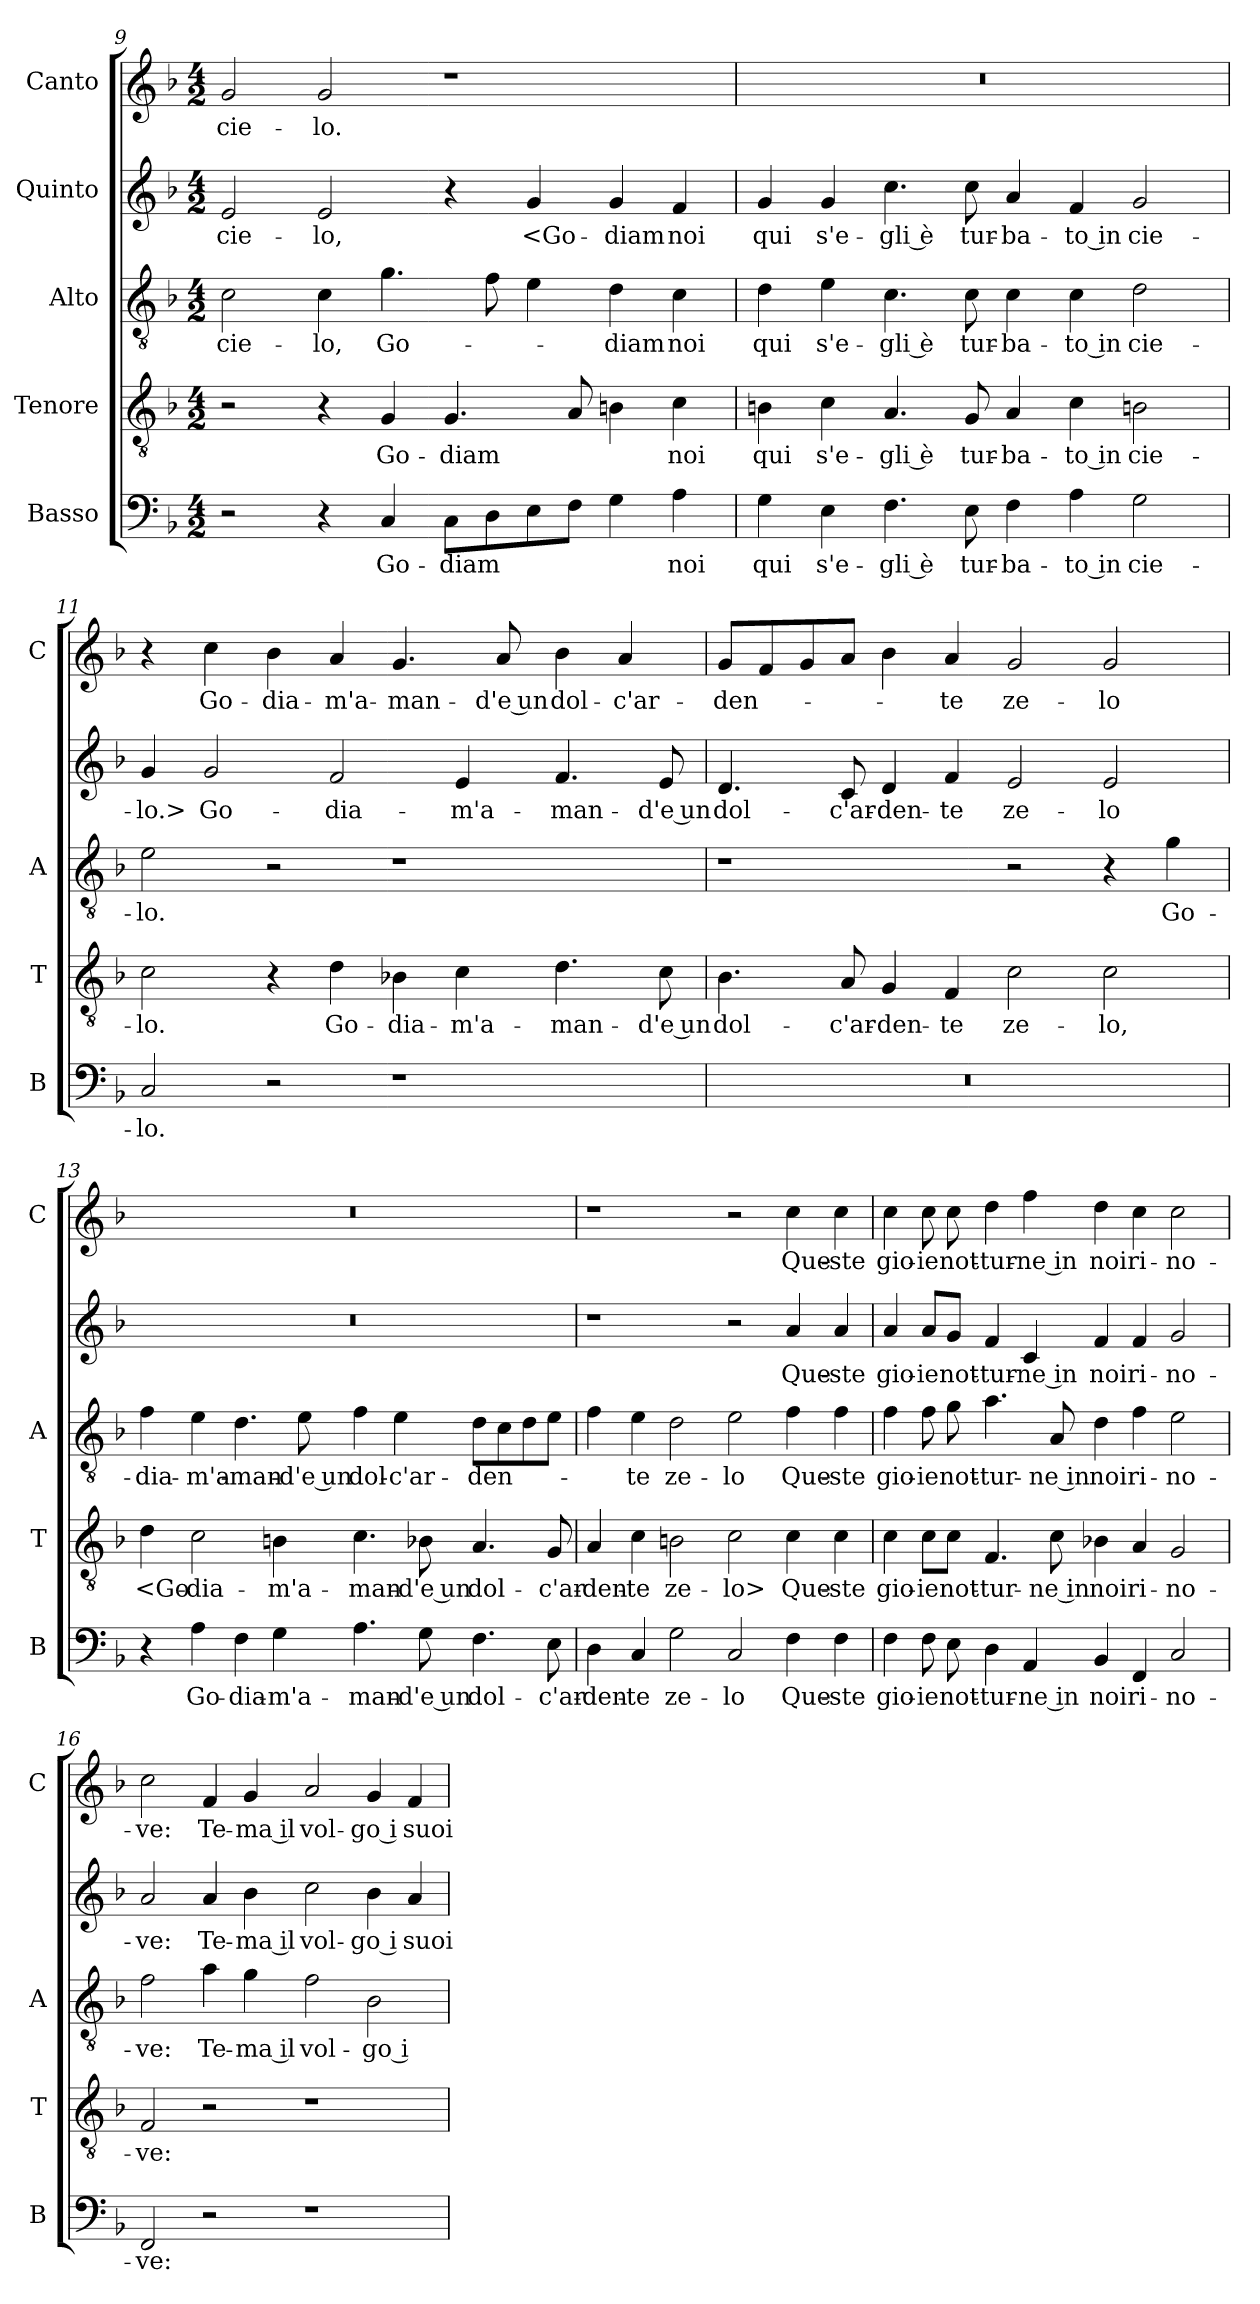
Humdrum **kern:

**kern	**text	**kern	**text	**kern	**text	**kern	**text	**kern	**text
*part5	*part5	*part4	*part4	*part3	*part3	*part2	*part2	*part1	*part1
*staff5	*staff5	*staff4	*staff4	*staff3	*staff3	*staff2	*staff2	*staff1	*staff1
*I"Basso	*	*I"Tenore	*	*I"Alto	*	*I"Quinto	*	*I"Canto	*
*I'B	*	*I'T	*	*I'A	*	*	*	*I'C	*
*clefF4	*	*clefGv2	*	*clefGv2	*	*clefG2	*	*clefG2	*
*k[b-]	*	*k[b-]	*	*k[b-]	*	*k[b-]	*	*k[b-]	*
*F:	*	*F:	*	*F:	*	*F:	*	*F:	*
*M4/2	*	*M4/2	*	*M4/2	*	*M4/2	*	*M4/2	*
=9	=9	=9	=9	=9	=9	=9	=9	=9	=9
2r	.	2r	.	2c	cie-	2e	cie-	2g	cie-
4r	.	4r	.	4c	-lo,	2e	-lo,	2g	-lo.
4C	Go-	4G	Go-	4.g	Go-	.	.	.	.
8CL	-diam	4.G	-diam	.	.	4r	.	1r	.
8D	.	.	.	8f	.	.	.	.	.
8E	.	.	.	4e	.	4g	<Go-	.	.
8FJ	.	8A	.	.	.	.	.	.	.
4G	.	4Bn	.	4d	-diam	4g	-diam	.	.
4A	noi	4c	noi	4c	noi	4f	noi	.	.
=10	=10	=10	=10	=10	=10	=10	=10	=10	=10
4G	qui	4Bn	qui	4d	qui	4g	qui	0r	.
4E	s'e-	4c	s'e-	4e	s'e-	4g	s'e-	.	.
4.F	-gli è	4.A	-gli è	4.c	-gli è	4.cc	-gli è	.	.
8E	tur-	8G	tur-	8c	tur-	8cc	tur-	.	.
4F	-ba-	4A	-ba-	4c	-ba-	4a	-ba-	.	.
4A	-to in	4c	-to in	4c	-to in	4f	-to in	.	.
2G	cie-	2Bn	cie-	2d	cie-	2g	cie-	.	.
=11	=11	=11	=11	=11	=11	=11	=11	=11	=11
2C	-lo.	2c	-lo.	2e	-lo.	4g	-lo.>	4r	.
.	.	.	.	.	.	2g	Go-	4cc	Go-
2r	.	4r	.	2r	.	.	.	4b-	-dia-
.	.	4d	Go-	.	.	2f	-dia-	4a	-m'a-
1r	.	4B-X	-dia-	1r	.	.	.	4.g	-man-
.	.	4c	-m'a-	.	.	4e	-m'a-	.	.
.	.	.	.	.	.	.	.	8a	-d'e un
.	.	4.d	-man-	.	.	4.f	-man-	4b-	dol-
.	.	.	.	.	.	.	.	4a	-c'ar-
.	.	8c	-d'e un	.	.	8e	-d'e un	.	.
=12	=12	=12	=12	=12	=12	=12	=12	=12	=12
0r	.	4.B-	dol-	1r	.	4.d	dol-	8gL	-den-
.	.	.	.	.	.	.	.	8f	.
.	.	.	.	.	.	.	.	8g	.
.	.	8A	-c'ar-	.	.	8c	-c'ar-	8aJ	.
.	.	4G	-den-	.	.	4d	-den-	4b-	.
.	.	4F	-te	.	.	4f	-te	4a	-te
.	.	2c	ze-	2r	.	2e	ze-	2g	ze-
.	.	2c	-lo,	4r	.	2e	-lo	2g	-lo
.	.	.	.	4g	Go-	.	.	.	.
=13	=13	=13	=13	=13	=13	=13	=13	=13	=13
4r	.	4d	<Go-	4f	-dia-	0r	.	0r	.
4A	Go-	2c	-dia-	4e	-m'a-	.	.	.	.
4F	-dia-	.	.	4.d	-man-	.	.	.	.
4G	-m'a-	4Bn	-m'a-	.	.	.	.	.	.
.	.	.	.	8e	-d'e un	.	.	.	.
4.A	-man-	4.c	-man-	4f	dol-	.	.	.	.
.	.	.	.	4e	-c'ar-	.	.	.	.
8G	-d'e un	8B-X	-d'e un	.	.	.	.	.	.
4.F	dol-	4.A	dol-	8dL	-den-	.	.	.	.
.	.	.	.	8c	.	.	.	.	.
.	.	.	.	8d	.	.	.	.	.
8E	-c'ar-	8G	-c'ar-	8eJ	.	.	.	.	.
=14	=14	=14	=14	=14	=14	=14	=14	=14	=14
4D	-den-	4A	-den-	4f	.	1r	.	1r	.
4C	-te	4c	-te	4e	-te	.	.	.	.
2G	ze-	2Bn	ze-	2d	ze-	.	.	.	.
2C	-lo	2c	-lo>	2e	-lo	2r	.	2r	.
4F	Que-	4c	Que-	4f	Que-	4a	Que-	4cc	Que-
4F	-ste	4c	-ste	4f	-ste	4a	-ste	4cc	-ste
=15	=15	=15	=15	=15	=15	=15	=15	=15	=15
4F	gio-	4c	gio-	4f	gio-	4a	gio-	4cc	gio-
8F	-ie	8c\L	-ie	8f	-ie	8a/L	-ie	8cc	-ie
8E	not-	8c\J	not-	8g	not-	8g/J	not-	8cc	not-
4D	-tur-	4.F	-tur-	4.a	-tur-	4f	-tur-	4dd	-tur-
4AA	-ne in	.	.	.	.	4c	-ne in	4ff	-ne in
.	.	8c	-ne in	8A	-ne in	.	.	.	.
4BB-	noi	4B-X	noi	4d	noi	4f	noi	4dd	noi
4FF	ri-	4A	ri-	4f	ri-	4f	ri-	4cc	ri-
2C	-no-	2G	-no-	2e	-no-	2g	-no-	2cc	-no-
=16	=16	=16	=16	=16	=16	=16	=16	=16	=16
2FF	-ve:	2F	-ve:	2f	-ve:	2a	-ve:	2cc	-ve:
2r	.	2r	.	4a	Te-	4a	Te-	4f	Te-
.	.	.	.	4g	-ma il	4b-	-ma il	4g	-ma il
1r	.	1r	.	2f	vol-	2cc	vol-	2a	vol-
.	.	.	.	2B-	-go i	4b-	-go i	4g	-go i
.	.	.	.	.	.	4a	suoi	4f	suoi
=	=	=	=	=	=	=	=	=	=
*-	*-	*-	*-	*-	*-	*-	*-	*-	*-
